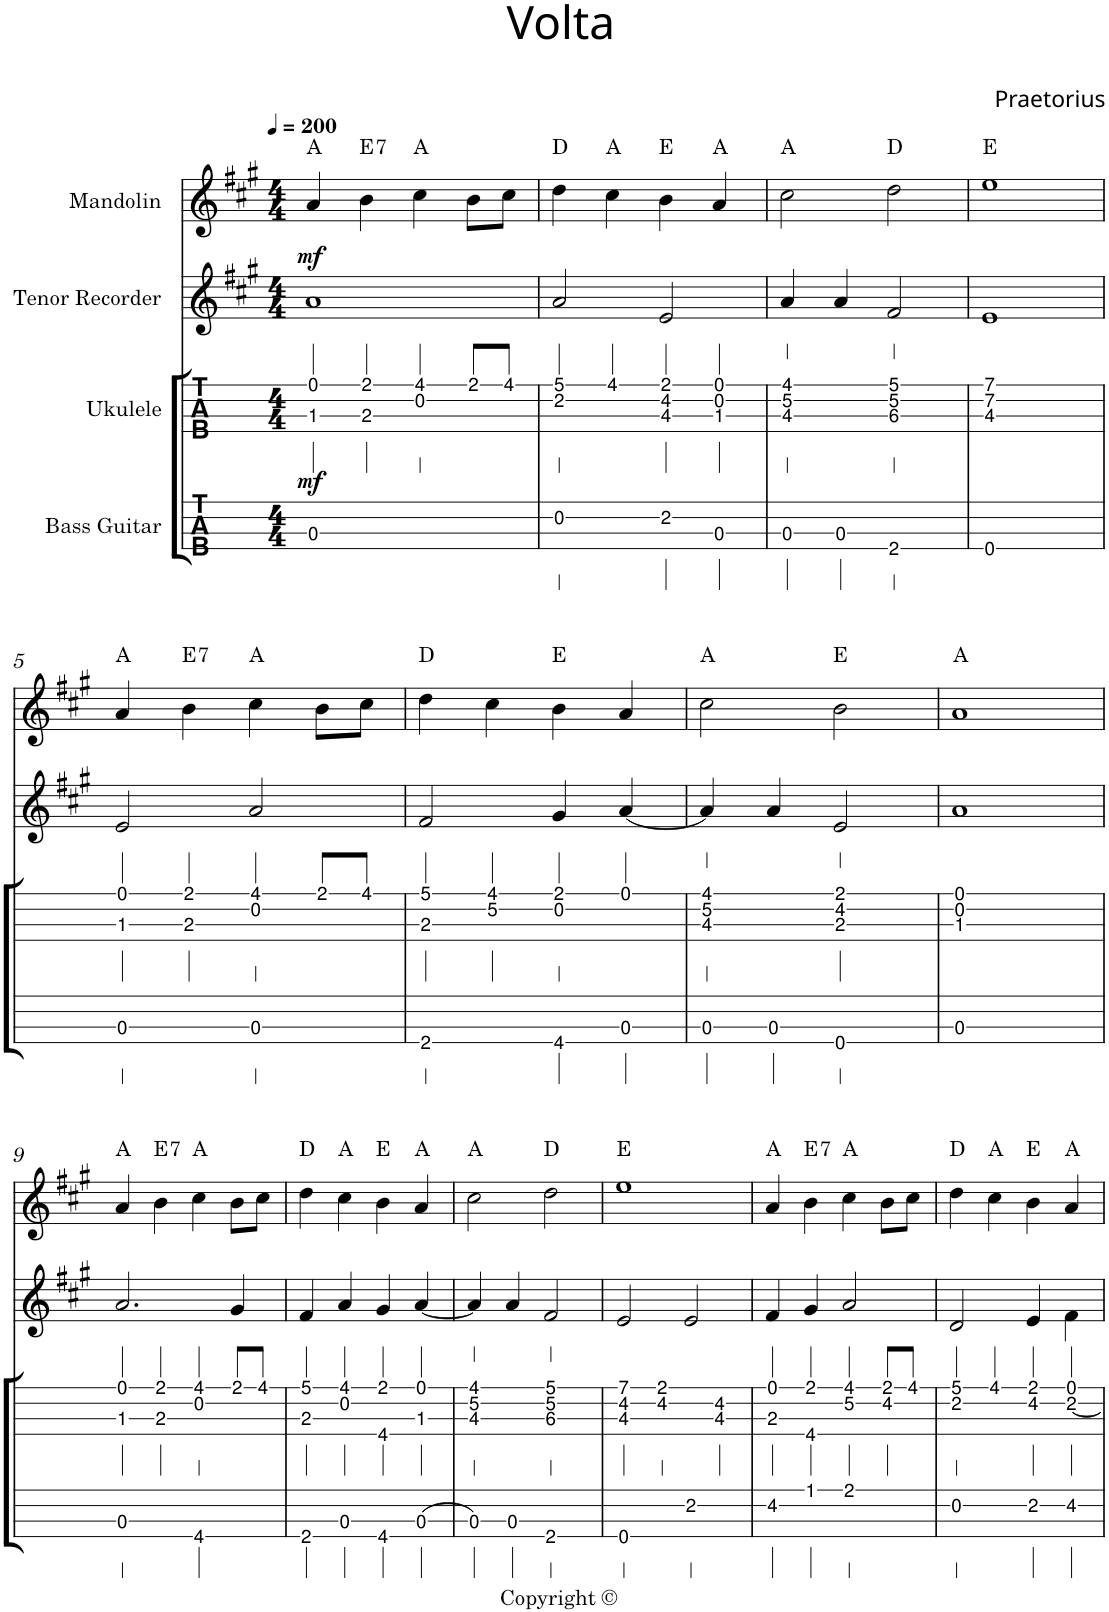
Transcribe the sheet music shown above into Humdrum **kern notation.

**kern	**dynam	**kern	**kern	**dynam	**kern	**harte
*part4	*part4	*part3	*part2	*part2	*part1	*part1
*staff4	*staff4	*staff3	*staff2	*staff2	*staff1	*
*I"Bass Guitar	*	*I"Ukulele	*I"Tenor Recorder	*	*I"Mandolin	*
*	*	*	*I'Rec	*	*	*
*stria4	*	*stria4	*	*	*	*
*	*	*	*clefG2	*	*clefG2	*
*k[f#c#g#]	*	*k[f#c#g#]	*k[f#c#g#]	*	*k[f#c#g#]	*
*A:	*	*A:	*A:	*	*A:	*
*M4/4	*	*M4/4	*M4/4	*	*M4/4	*
*MM200	*	*MM200	*MM200	*	*MM200	*
=1	=1	=1	=1	=1	=1	=1
*	*	*^	*	*	*	*
!	!LO:DY:a	!	!	!	!LO:DY:a	!	!
1AAA	mf	4a/	4c#\	1a	mf	4a/	A:maj
!	!	!	!	!	!	!	!LO:H:kt=7
.	.	4b/	4d\	.	.	4b\	E:7
.	.	4cc#/	2e\	.	.	4cc#\	A:maj
.	.	8b/L	.	.	.	8b\L	.
.	.	8cc#/J	.	.	.	8cc#\J	.
=2	=2	=2	=2	=2	=2	=2	=2
2DD\	.	4dd/	2f#\	2a/	.	4dd\	D:maj
.	.	4cc#/	.	.	.	4cc#\	A:maj
4EE\	.	4b/	4e\ 4g#\	2e/	.	4b\	E:maj
4AAA\	.	4a/	4c#\ 4e\	.	.	4a/	A:maj
=3	=3	=3	=3	=3	=3	=3	=3
4AAA\	.	2a/ 2cc#/	2e\	4a/	.	2cc#\	A:maj
4AAA\	.	.	.	4a/	.	.	.
2FFF#\	.	2dd/	2f#\ 2a\	2f#/	.	2dd\	D:maj
*	*	*v	*v	*	*	*	*
=4	=4	=4	=4	=4	=4	=4
1EEE	.	1e 1b 1ee	1e	.	1ee	E:maj
!!LO:LB:g=z
=5	=5	=5	=5	=5	=5	=5
*	*	*^	*	*	*	*
2AAA\	.	4a/	4c#\	2e/	.	4a/	A:maj
!	!	!	!	!	!	!	!LO:H:kt=7
.	.	4b/	4d\	.	.	4b\	E:7
2AAA\	.	4cc#/	2e\	2a/	.	4cc#\	A:maj
.	.	8b/L	.	.	.	8b\L	.
.	.	8cc#/J	.	.	.	8cc#\J	.
=6	=6	=6	=6	=6	=6	=6	=6
2FFF#\	.	4dd/	4d\	2f#/	.	4dd\	D:maj
.	.	4cc#/	4a\	.	.	4cc#\	.
4GGG#\	.	4b/	2e\	4g#/	.	4b\	E:maj
4AAA\	.	4a/	.	[4a/	.	4a/	.
=7	=7	=7	=7	=7	=7	=7	=7
4AAA\	.	2a/ 2cc#/	2e\	4a/]	.	2cc#\	A:maj
4AAA\	.	.	.	4a/	.	.	.
2EEE\	.	2g#/ 2b/	4d\	2e/	.	2b\	E:maj
.	.	.	4ryy	.	.	.	.
=8	=8	=8	=8	=8	=8	=8	=8
*	*	*	*^	*	*	*	*
1AAA	.	1e 1a	1c#	1ryy	1a	.	1a	A:maj
*	*	*	*v	*v	*	*	*	*
!!LO:LB:g=z
=9	=9	=9	=9	=9	=9	=9	=9
2AAA\	.	4a/	4c#\	2.a/	.	4a/	A:maj
!	!	!	!	!	!	!	!LO:H:kt=7
.	.	4b/	4d\	.	.	4b\	E:7
4GGG#\	.	4cc#/	2e\	.	.	4cc#\	A:maj
4ryy	.	8b/L	.	4g#/	.	8b\L	.
.	.	8cc#/J	.	.	.	8cc#\J	.
=10	=10	=10	=10	=10	=10	=10	=10
4FFF#\	.	4dd/	4d\	4f#/	.	4dd\	D:maj
4AAA\	.	4cc#/	4e\	4a/	.	4cc#\	A:maj
4GGG#\	.	4b/	4B\	4g#/	.	4b\	E:maj
[4AAA\	.	4a/	4c#\	[4a/	.	4a/	A:maj
=11	=11	=11	=11	=11	=11	=11	=11
*	*	*	*	*	*	*^	*
4AAA\]	.	2a/ 2cc#/	2e\	4a/]	.	2cc#\	2ryy	A:maj
4AAA\	.	.	.	4a/	.	.	.	.
2FFF#\	.	2dd/	2f#\ 2a\	2f#/	.	2dd\	2ryy	D:maj
*	*	*	*	*	*	*v	*v	*
=12	=12	=12	=12	=12	=12	=12	=12
2EEE\	.	1ee	4e\ 4g#\	2e/	.	1ee	E:maj
.	.	.	2g#\ 2b\	.	.	.	.
2EE\	.	.	.	2e/	.	.	.
.	.	.	4e\ 4g#\	.	.	.	.
=13	=13	=13	=13	=13	=13	=13	=13
4FF#\	.	4a/	4d\	4f#/	.	4a/	A:maj
!	!	!	!	!	!	!	!LO:H:kt=7
4GG#\	.	4b/	4B\	4g#/	.	4b\	E:7
2AA\	.	4cc#/	4a\	2a/	.	4cc#\	A:maj
.	.	8b/L	4g#\	.	.	8b\L	.
.	.	8cc#/J	.	.	.	8cc#\J	.
=14	=14	=14	=14	=14	=14	=14	=14
2DD\	.	4dd/	2f#\	2d/	.	4dd\	D:maj
.	.	4cc#/	.	.	.	4cc#\	A:maj
4EE\	.	4b/	4g#\	4e/	.	4b\	E:maj
4FF#\	.	4a/	[4f#\	4f#\	.	4a/	A:maj
*	*	*v	*v	*	*	*	*
=	=	=	=	=	=	=
*-	*-	*-	*-	*-	*-	*-
